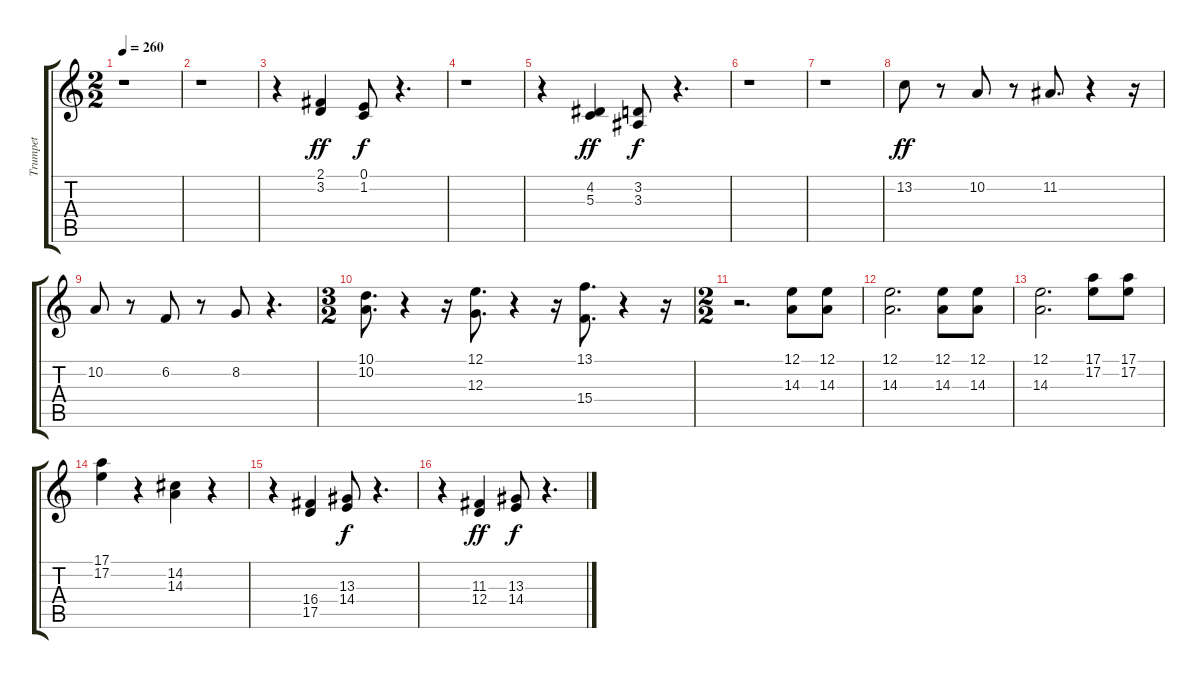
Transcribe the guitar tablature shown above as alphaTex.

\track ("Trumpet" "Trumpet") {instrument trumpet}
\staff {score tabs}
\tuning (E4 B3 G3 D3 A2 E2) {hide}
\ts (2 2)
\tempo 260
\clef g2
\ks c
r.1{dy f} |
r.1 |
r.4 (2.1 3.2).4{dy ff} (0.1 1.2).8{dy f} r.4{d} |
r.1 |
r.4 (4.2 5.3).4{dy ff} (3.2 3.3).8{dy f} r.4{d} |
r.1 |
r.1 |
13.2.8{dy ff} r.8 10.2.8 r.8 11.2.8{d} r.4 r.16 |
10.2.8 r.8 6.2.8 r.8 8.2.8 r.4{d} |
\ts (3 2)
(10.1 10.2).8{d} r.4 r.16 (12.1 12.3).8{d} r.4 r.16 (13.1 15.4).8{d} r.4 r.16 |
\ts (2 2)
r.2{d} (12.1 14.3).8 (12.1 14.3).8 |
(12.1 14.3).2{d} (12.1 14.3).8 (12.1 14.3).8 |
(12.1 14.3).2{d} (17.1 17.2).8 (17.1 17.2).8 |
(17.1 17.2).4 r.4 (14.2 14.3).4 r.4 |
r.4 (16.4 17.5).4 (13.3 14.4).8{dy f} r.4{d} |
r.4 (11.3 12.4).4{dy ff} (13.3 14.4).8{dy f} r.4{d}
